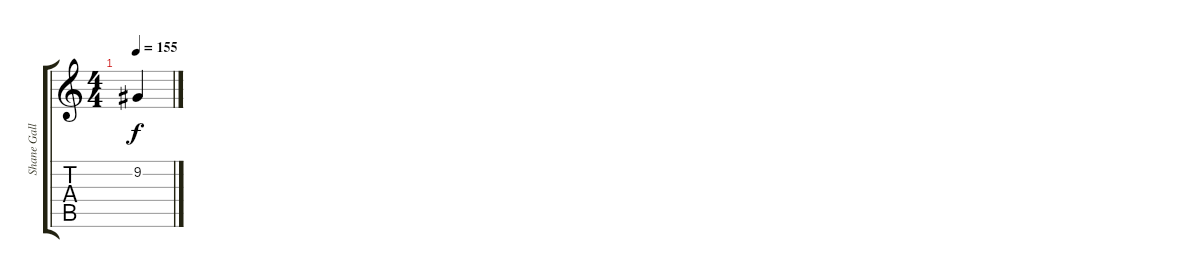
\track ("Shane Gallagher Guitar 1" "Shane Gall") {instrument lead1square}
\staff {score tabs}
\tuning (E4 B3 G3 D3 A2 E2) {hide}
\ts (4 4)
\tempo 155
\clef g2
\ks c
9.2.4{dy f}
